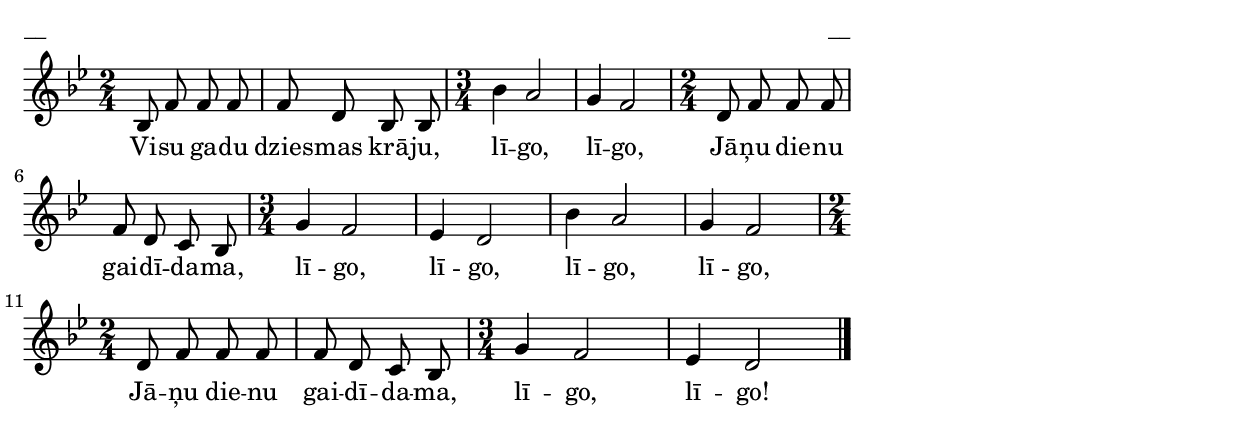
\version "2.13.16"
%\header {
%    title = "Visu gadu dziesmas krāju"
%}
\paper {
line-width = 14\cm
left-margin = 0.4\cm
between-system-padding = 0.1\cm
between-system-space = 0.1\cm
}
\layout {
indent = #0
ragged-last = ##f
}


voiceA = \relative c' {
\clef "treble"
\key bes \major
\time 2/4
bes8 f' f f | f d bes bes 
\time 3/4
bes'4 a2 | g4 f2 
\time 2/4
d8 f f f | f8 d c bes 
\time 3/4
g'4 f2 | ees4 d2 | bes'4 a2 | g4 f2 
\time 2/4
d8 f f f | f8 d c bes 
\time 3/4
g'4 f2 | ees4 d2
\bar "|."
} 

lyricA = \lyricmode {
Vi -- su ga -- du dzies -- mas krā -- ju, 
lī -- go, lī -- go, 
Jā -- ņu die -- nu gai -- dī -- da -- ma, 
lī -- go, lī -- go, lī -- go, lī -- go, 
Jā -- ņu die -- nu gai -- dī -- da -- ma, 
lī -- go, lī -- go!  
} 


fullScore = <<
\new Staff {
<<
\new Voice = "voiceA" { \oneVoice \autoBeamOff \voiceA }
\lyricsto "voiceA" \new Lyrics \lyricA
>>
}
>>

\score {
\fullScore
\header { piece = "__" opus = "__" }
}
\markup { \with-color #(x11-color 'white) \sans \smaller "__" }
\score {
\unfoldRepeats
\fullScore
\midi {
\context { \Staff \remove "Staff_performer" }
\context { \Voice \consists "Staff_performer" }
}
}


